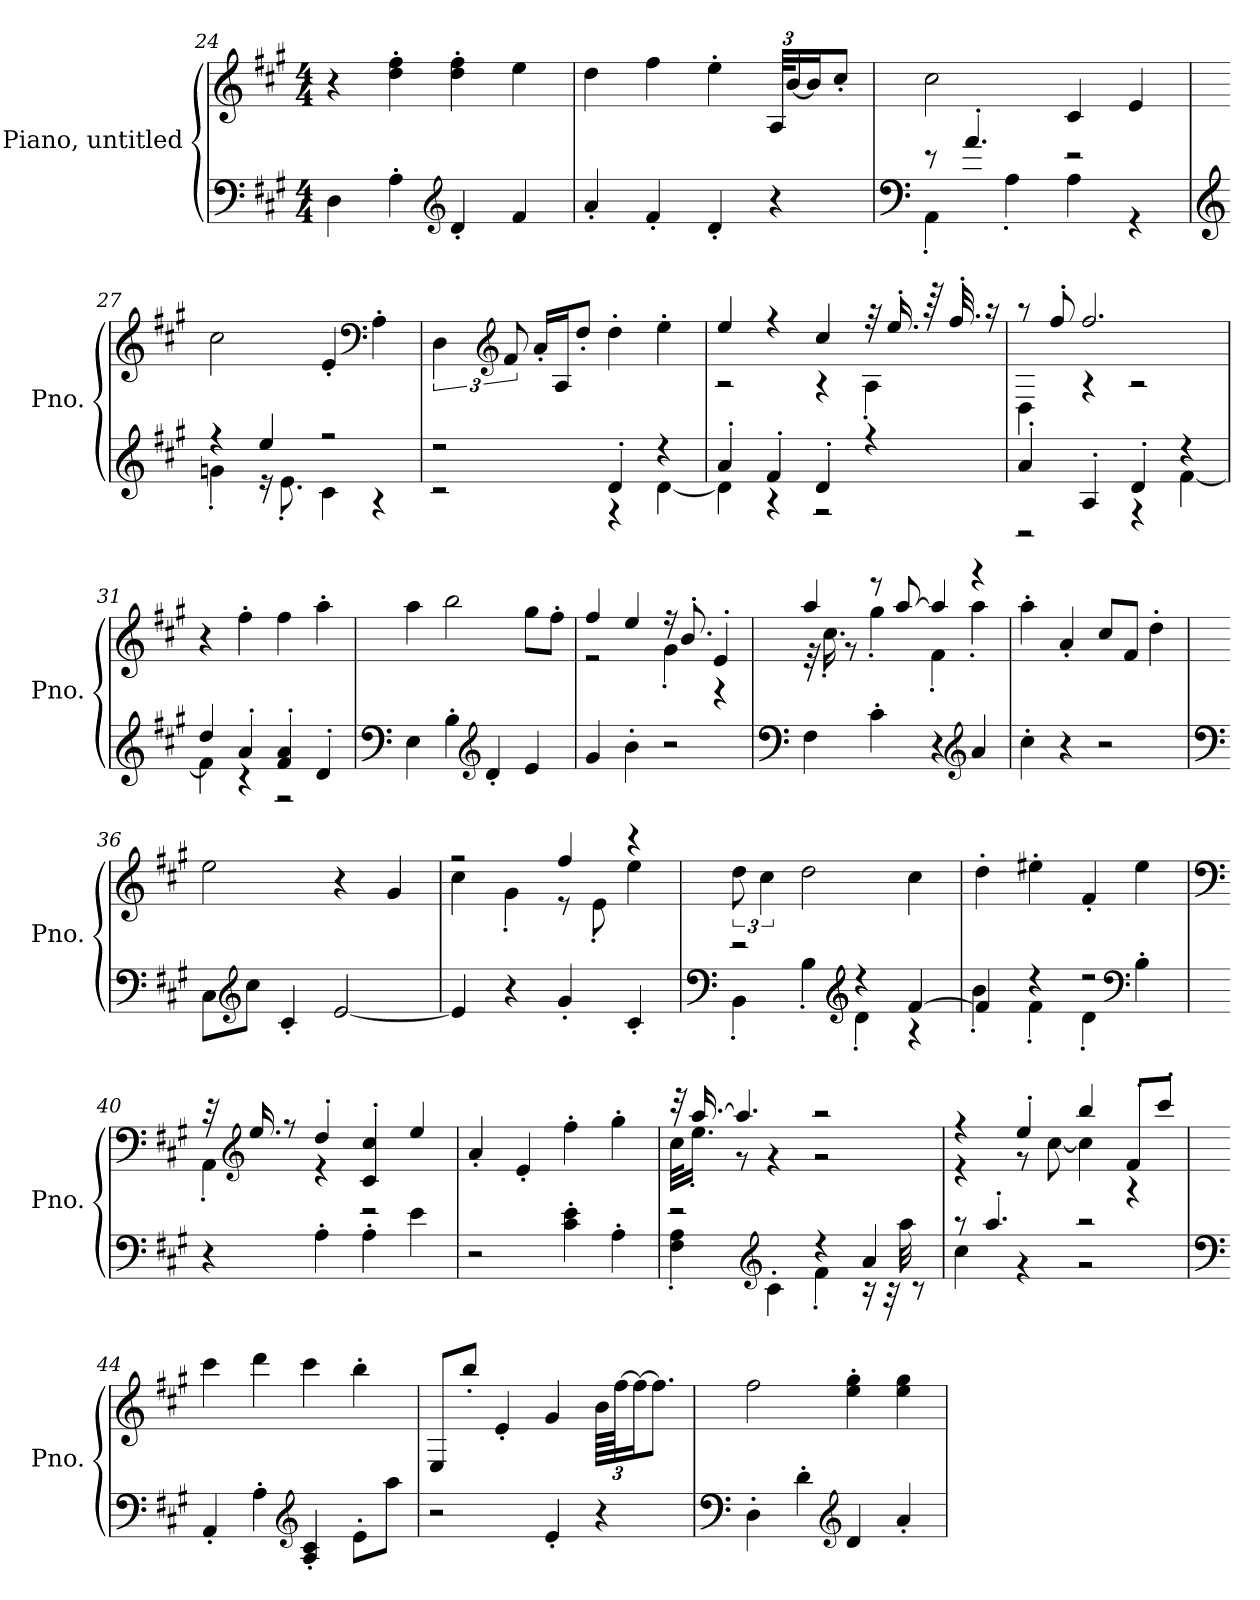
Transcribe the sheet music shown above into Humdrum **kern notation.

**kern	**kern
*part1	*part1
*staff2	*staff1
*I"Piano, untitled	*
*I'Pno.	*
*clefF4	*clefG2
*k[f#c#g#]	*k[f#c#g#]
*M4/4	*M4/4
=24	=24
4D\	4r
4A'\	4dd\' 4ff#\'
*clefG2	*
4d'/	4dd\' 4ff#\'
4f#/	4ee\
=25	=25
4a'/	4dd\
4f#'/	4ff#\
4d'/	4ee'\
*	*Xbrackettup
4r	48A/KLL
.	[24b/
.	16b/J]
.	8cc#'/J
=26	=26
*clefF4	*
*^	*
8r	4AA'\	2cc#\
4.a'/	.	.
.	4A'\	.
2r	4A\	4c#/
.	4r	4e/
!!LO:LB:g=z
=27	=27	=27
*clefG2	*	*
4r	4gn'\	2cc#\
4ee/	16r	.
.	8.e'\	.
2r	4c#\	4e'/
*	*	*clefF4
.	4r	4A'\
=28	=28	=28
*	*	*brackettup
2r	2r	6D\
*	*	*clefG2
.	.	12f#/
.	.	16a'/LL
.	.	16A/J
.	.	8dd'/J
4d'/	4r	4dd'\
4r	[4d\	4ee'\
=29	=29	=29
*	*	*^
4a'/	4d\]	4ee/	2r
4f#'/	4r	4r	.
4d'/	2r	4cc#/	4r
4r	.	32r	4A'\
.	.	16.ee'/	.
.	.	64r	.
.	.	32.ff#'/	.
.	.	16r	.
=30	=30	=30	=30
4a'/	2r	8r	4D\
.	.	8ff#'/	.
4A'/	.	2.ff#/	4r
4d'/	4r	.	2r
4r	[4f#\	.	.
*	*	*v	*v
=31	=31	=31
4dd/	4f#\]	4r
4a'/	4r	4ff#'\
4f#/' 4a/'	2r	4ff#\
4d'/	.	4aa'\
*v	*v	*
!!LO:PB:g=z
=32	=32
*clefF4	*
4E\	4aa\
4B'\	2bb\
*clefG2	*
4d'/	.
4e/	8gg#\L
.	8ff#'\J
=33	=33
*	*^
4g#/	4ff#/	2r
4b'\	4ee/	.
2r	16r	4g#'\
.	8.b'/	.
.	4e'/	4r
=34	=34	=34
*clefF4	*	*
4F#\	4aa/	32r
.	.	16.cc#'\
.	.	8r
4c#'\	8r	4gg#'\
.	[8aa/	.
4r	4aa/]	4f#'\
*clefG2	*	*
4a/	4r	4aa'\
*	*v	*v
=35	=35
4cc#'\	4aa'\
4r	4a'/
2r	8cc#/L
.	8f#/J
.	4dd'\
=36	=36
*clefF4	*
8C#\L	2ee\
*clefG2	*
8cc#\J	.
4c#'/	.
[2e/	4r
.	4g#/
!!LO:LB:g=z
=37	=37
*	*^
4e/]	2r	4cc#\
4r	.	4g#'\
4g#'/	4ff#/	8r
.	.	8e'\
4c#'/	4r	4ee\
*	*v	*v
=38	=38
*clefF4	*
*^	*
2r	4BB'\	12dd\
.	.	6cc#\
.	4B'\	2dd\
*clefG2	*	*
4r	4d'\	.
[4f#/	4r	4cc#\
=39	=39	=39
4f#/]	4b'\	4dd'\
4r	4f#'\	4ee#X'\
2r	4d'\	4f#'/
*clefF4	*	*
.	4B'\	4ee#\
*v	*v	*
=40	=40
*	*clefF4
*	*^
4r	32r	4AA'\
*	*clefG2	*
.	16.ee/	.
.	8r	.
4A'\	4dd'/	4r
4A'\	4c#/' 4cc#/'	2r
4e\	4ee/	.
*	*v	*v
=41	=41
2r	4a'/
.	4e'/
4c#\' 4e\'	4ff#'\
4A'\	4gg#'\
!!LO:LB:g=z
=42	=42
*^	*^
2r	4F#\' 4A\'	32r	32cc#\KLL
.	.	[16.aa/	16.ee'\JJ
.	.	4.aa/]	8r
*clefG2	*	*	*
.	4c#'\	.	4r
4r	4f#'\	2r	2r
4a/	16r	.	.
.	32r	.	.
.	32aa\	.	.
.	8r	.	.
=43	=43	=43	=43
8r	4cc#\	4r	4r
4.aa'/	.	.	.
.	4r	4ee'/	8r
.	.	.	[8cc#\
2r	2r	4bb/	4cc#\]
.	.	8f#'/L	4r
.	.	8ccc#'/J	.
*v	*v	*	*
*	*v	*v
=44	=44
*clefF4	*
4AA'/	4ccc#\
4A'\	4ddd\
*clefG2	*
4A/' 4c#/'	4ccc#\
8e'\L	4bb'\
8aa\J	.
=45	=45
2r	8E/L
.	8bb'/J
.	4e'/
4e'/	4g#/
*	*Xbrackettup
4r	96b\LLLL
.	[96ff#\JJ
.	24ff#\J_
.	8.ff#\J]
!!LO:LB:g=z
=46	=46
*clefF4	*
4D'\	2ff#\
4d'\	.
*clefG2	*
4d/	4ee\' 4gg#\'
4a'/	4ee\ 4gg#\
=	=
*-	*-
